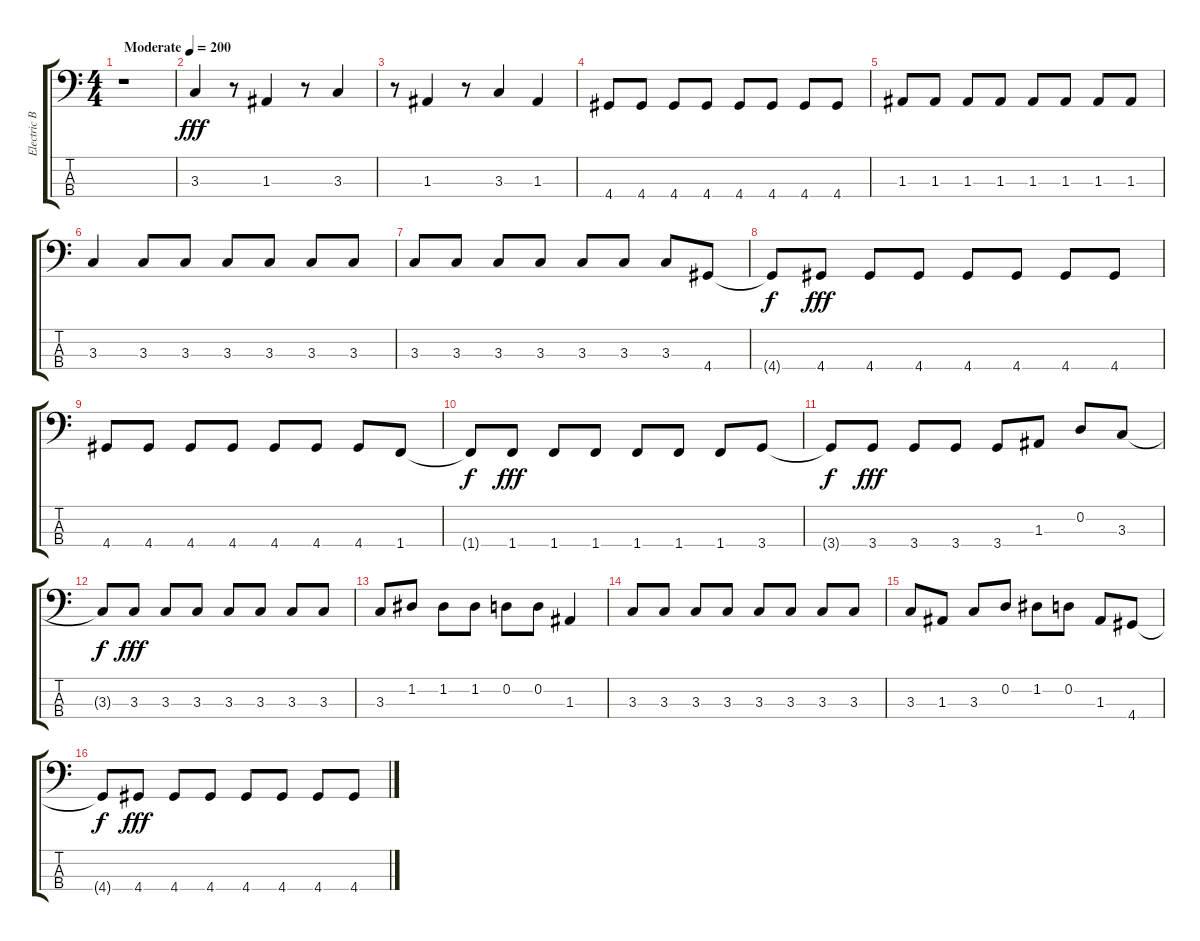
\track ("Electric Bass" "Electric B") {instrument electricbassfinger}
\staff {score tabs}
\tuning (G2 D2 A1 E1) {hide}
\ts (4 4)
\tempo (200 "Moderate")
\clef f4
\ks c
r.1{dy fff instrument electricbassfinger} |
3.3.4 r.8 1.3.4 r.8 3.3.4 |
r.8 1.3.4 r.8 3.3.4 1.3.4 |
4.4.8 4.4.8 4.4.8 4.4.8 4.4.8 4.4.8 4.4.8 4.4.8 |
1.3.8 1.3.8 1.3.8 1.3.8 1.3.8 1.3.8 1.3.8 1.3.8 |
3.3.4 3.3.8 3.3.8 3.3.8 3.3.8 3.3.8 3.3.8 |
3.3.8 3.3.8 3.3.8 3.3.8 3.3.8 3.3.8 3.3.8 4.4.8 |
4.4{t}.8{dy f} 4.4.8{dy fff} 4.4.8 4.4.8 4.4.8 4.4.8 4.4.8 4.4.8 |
4.4.8 4.4.8 4.4.8 4.4.8 4.4.8 4.4.8 4.4.8 1.4.8 |
1.4{t}.8{dy f} 1.4.8{dy fff} 1.4.8 1.4.8 1.4.8 1.4.8 1.4.8 3.4.8 |
3.4{t}.8{dy f} 3.4.8{dy fff} 3.4.8 3.4.8 3.4.8 1.3.8 0.2.8 3.3.8 |
3.3{t}.8{dy f} 3.3.8{dy fff} 3.3.8 3.3.8 3.3.8 3.3.8 3.3.8 3.3.8 |
3.3.8 1.2.8 1.2.8 1.2.8 0.2.8 0.2.8 1.3.4 |
3.3.8 3.3.8 3.3.8 3.3.8 3.3.8 3.3.8 3.3.8 3.3.8 |
3.3.8 1.3.8 3.3.8 0.2.8 1.2.8 0.2.8 1.3.8 4.4.8 |
4.4{t}.8{dy f} 4.4.8{dy fff} 4.4.8 4.4.8 4.4.8 4.4.8 4.4.8 4.4.8
